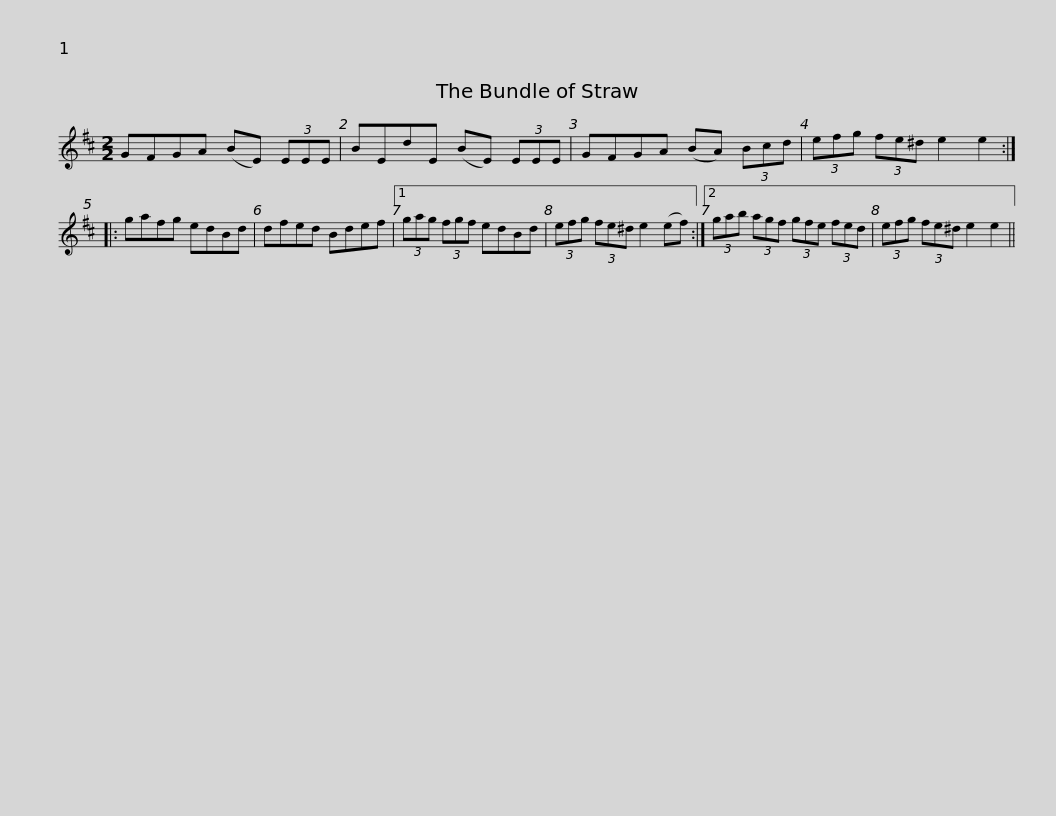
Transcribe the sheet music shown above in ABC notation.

X:1
L:1/8
M:2/2
I:linebreak $
K:D
V:1 treble
V:1
 GFGA (BE) (3EEE | BEdE (BE) (3EEE | GFGA (BA) (3Bcd | (3efg (3fe^d e2 e2 :: gafg edBd |$ %5
 dfed Bdef |1 (3gag (3fgf edBd | (3efg (3fe^d e2 (ef) :|2 (3gab (3agf (3gfe (3fed |$ (3efg (3fe^d e2 e2 || %10
